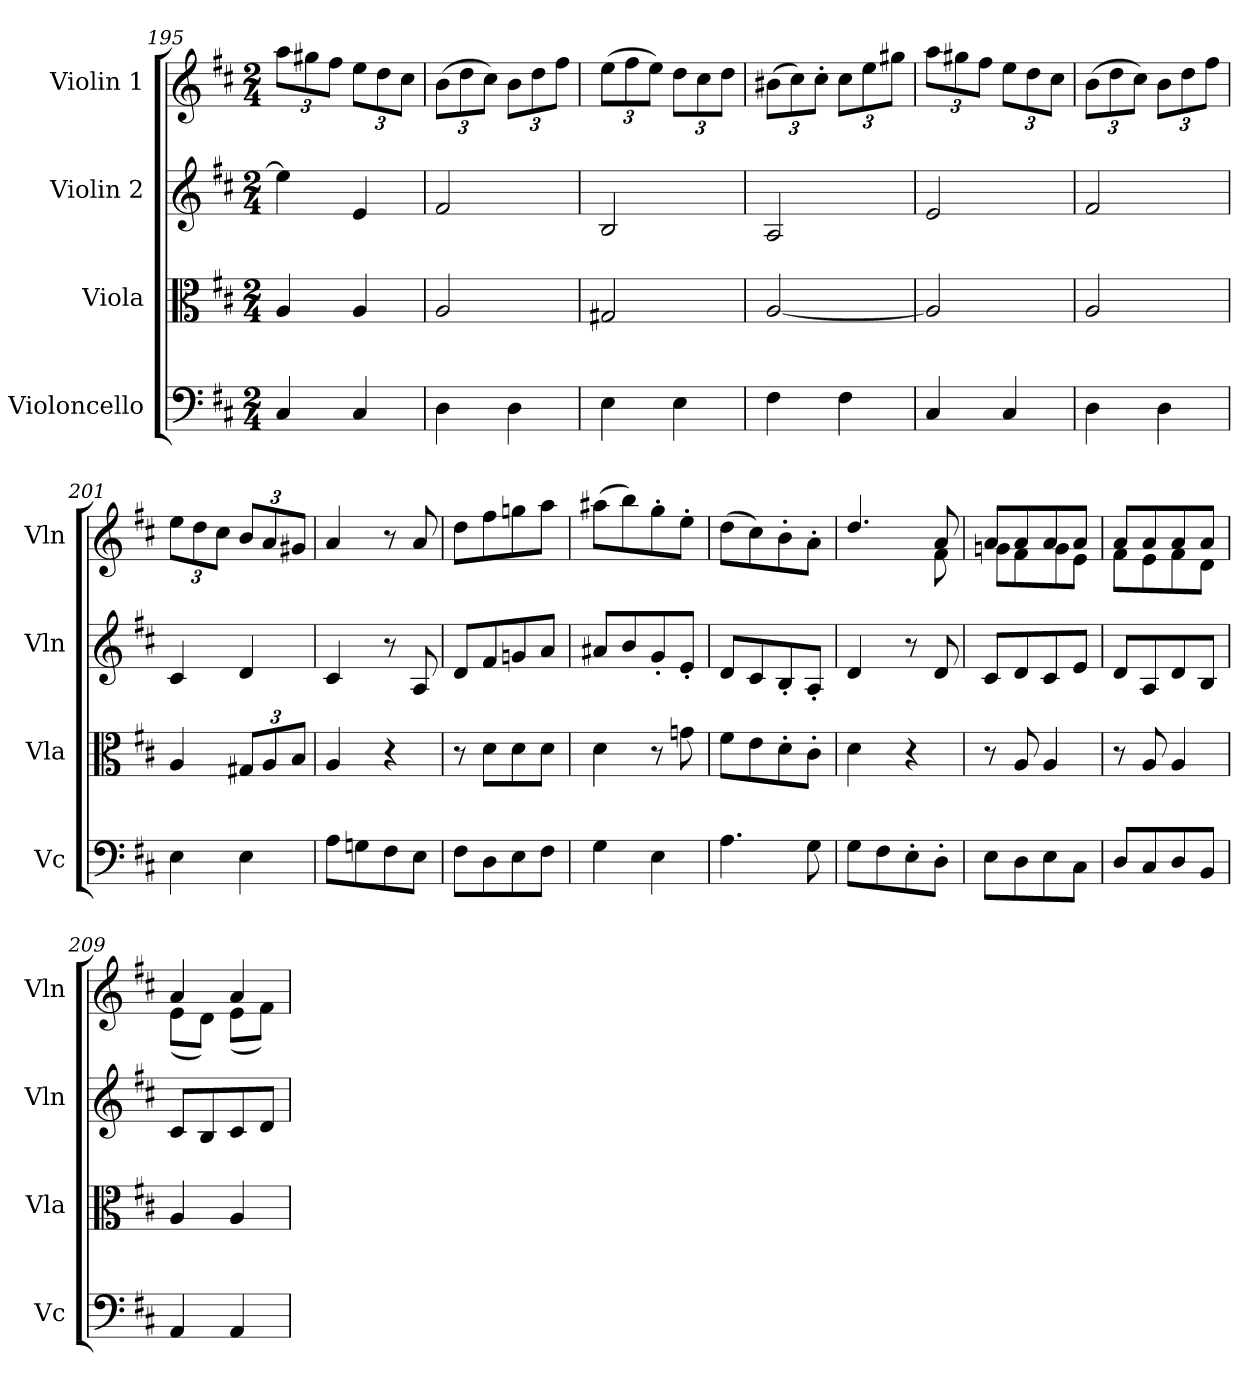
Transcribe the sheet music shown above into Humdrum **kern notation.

**kern	**kern	**kern	**kern
*part4	*part3	*part2	*part1
*staff4	*staff3	*staff2	*staff1
*I"Violoncello	*I"Viola	*I"Violin 2	*I"Violin 1
*I'Vc	*I'Vla	*I'Vln	*I'Vln
*clefF4	*clefC3	*clefG2	*clefG2
*k[f#c#]	*k[f#c#]	*k[f#c#]	*k[f#c#]
*M2/4	*M2/4	*M2/4	*M2/4
*	*	*	*Xbrackettup
=195	=195	=195	=195
4C#/	4A/	4ee\]	12aa\L
.	.	.	12gg#X\
.	.	.	12ff#\J
4C#/	4A/	4e/	12ee\L
.	.	.	12dd\
.	.	.	12cc#\J
=196	=196	=196	=196
4D\	2A/	2f#/	(>12b\L
.	.	.	12dd\
.	.	.	12cc#\J)
4D\	.	.	12b\L
.	.	.	12dd\
.	.	.	12ff#\J
=197	=197	=197	=197
4E\	2G#X/	2B/	(>12ee\L
.	.	.	12ff#\
.	.	.	12ee\J)
4E\	.	.	12dd\L
.	.	.	12cc#\
.	.	.	12dd\J
=198	=198	=198	=198
4F#\	[2A/	2A/	(>12b#X\L
.	.	.	12cc#\)
.	.	.	12cc#'\J
4F#\	.	.	12cc#\L
.	.	.	12ee\
.	.	.	12gg#X\J
!!LO:LB:g=z
=199	=199	=199	=199
4C#/	2A/]	2e/	12aa\L
.	.	.	12gg#X\
.	.	.	12ff#\J
4C#/	.	.	12ee\L
.	.	.	12dd\
.	.	.	12cc#\J
=200	=200	=200	=200
4D\	2A/	2f#/	(>12b\L
.	.	.	12dd\
.	.	.	12cc#\J)
4D\	.	.	12b\L
.	.	.	12dd\
.	.	.	12ff#\J
=201	=201	=201	=201
4E\	4A/	4c#/	12ee\L
.	.	.	12dd\
.	.	.	12cc#\J
*	*Xbrackettup	*	*
4E\	12G#X/L	4d/	12b/L
.	12A/	.	12a/
.	12B/J	.	12g#X/J
=202	=202	=202	=202
8A\L	4A/	4c#/	4a/
8Gn\	.	.	.
8F#\	4r	8r	8r
8E\J	.	8A/	8a/
=203	=203	=203	=203
8F#\L	8r	8d/L	8dd\L
8D\	8d\L	8f#/	8ff#\
8E\	8d\	8gn/	8ggn\
8F#\J	8d\J	8a/J	8aa\J
=204	=204	=204	=204
4G\	4d\	8a#X/L	(>8aa#X\L
.	.	8b/	8bb\)
4E\	8r	8g'/	8gg'\
.	8gn\	8e'/J	8ee'\J
=205	=205	=205	=205
4.A\	8f#\L	8d/L	(>8dd\L
.	8e\	8c#/	8cc#\)
.	8d'\	8B'/	8b'\
8G\	8c#'\J	8A'/J	8a'\J
=206	=206	=206	=206
*	*	*	*^
8G\L	4d\	4d/	4.dd/	4.reyy
8F#\	.	.	.	.
8E'\	4r	8r	.	.
8D'\J	.	8d/	8a/	8f#\
=207	=207	=207	=207	=207
8E\L	8r	8c#/L	8a/L	8gn\L
8D\	8A/	8d/	8a/	8f#\
8E\	4A/	8c#/	8a/	8g\
8C#\J	.	8e/J	8a/J	8e\J
=208	=208	=208	=208	=208
8D/L	8r	8d/L	8a/L	8f#\L
8C#/	8A/	8A/	8a/	8e\
8D/	4A/	8d/	8a/	8f#\
8BB/J	.	8B/J	8a/J	8d\J
!!LO:LB:g=z	!!
=209	=209	=209	=209	=209
4AA/	4A/	8c#/L	4a/	(<8e\L
.	.	8B/	.	8d\J)
4AA/	4A/	8c#/	4a/	(<8e\L
.	.	8d/J	.	8f#\J)
*	*	*	*v	*v
=	=	=	=
*-	*-	*-	*-
